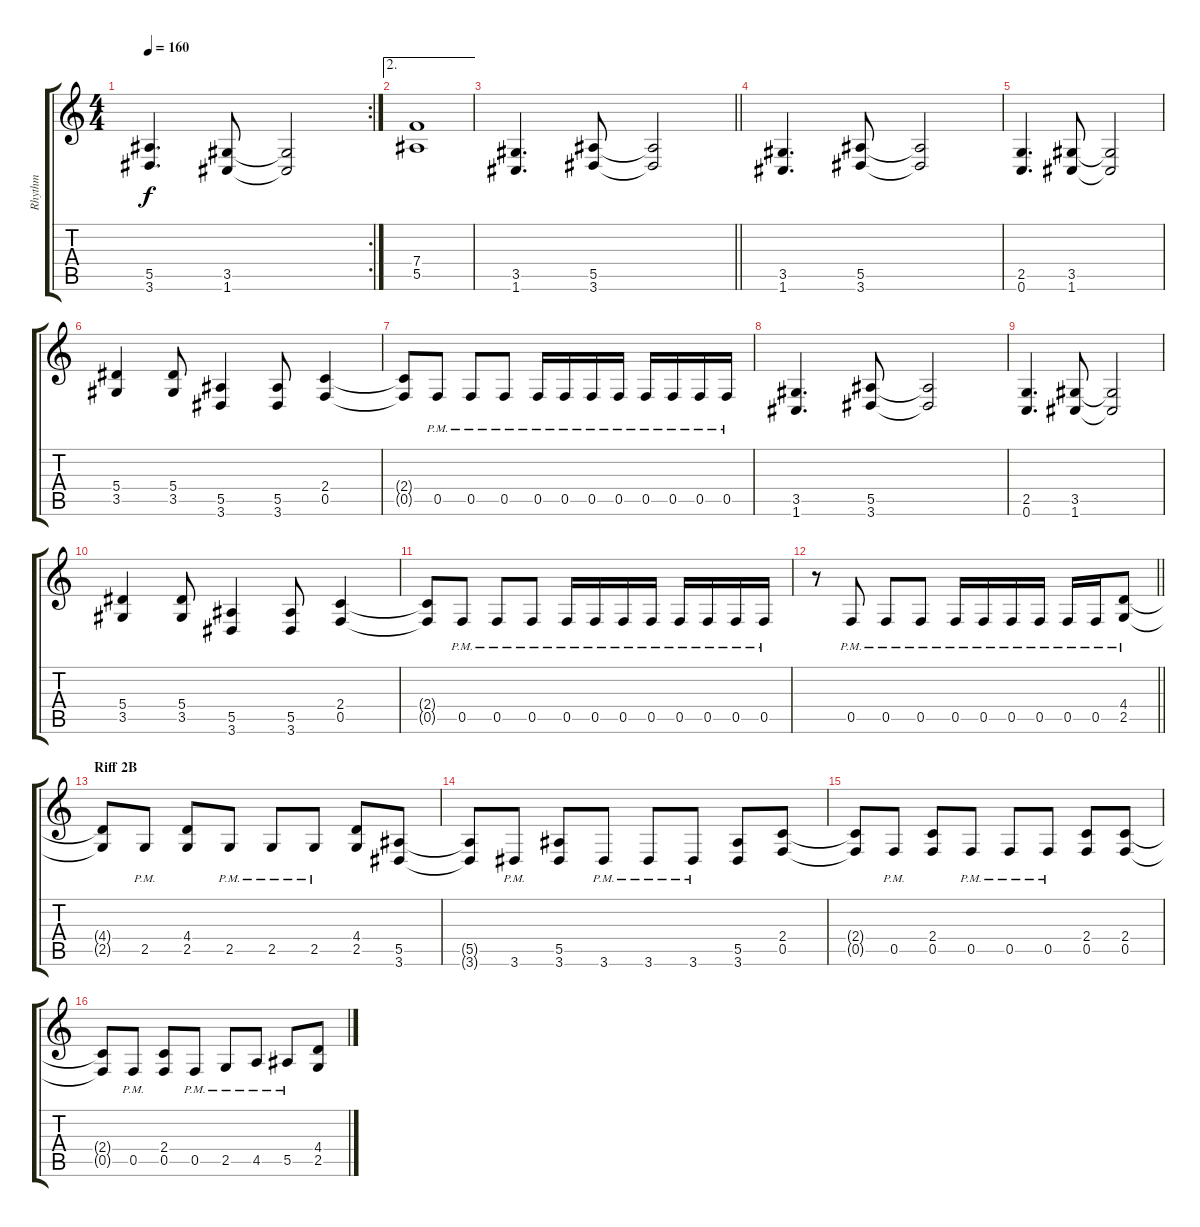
\track ("Rhythm" "Rhythm") {instrument distortionguitar}
\staff {score tabs}
\tuning (C4 G3 Eb3 Bb2 F2 C2) {hide}
\rc 2
\ts (4 4)
\tempo 160
\clef g2
\ks c
(5.5 3.6).4{d dy f} (3.5 1.6).8 (3.5{t} 1.6{t}).2 |
\ae 2
(7.4 5.5).1 |
\barLineRight lightlight
(3.5 1.6).4{d} (5.5 3.6).8 (5.5{t} 3.6{t}).2 |
(3.5 1.6).4{d} (5.5 3.6).8 (5.5{t} 3.6{t}).2 |
(2.5 0.6).4{d} (3.5 1.6).8 (3.5{t} 1.6{t}).2 |
(5.4 3.5).4 (5.4 3.5).8 (5.5 3.6).4 (5.5 3.6).8 (2.4 0.5).4 |
(2.4{t} 0.5{t}).8 0.5{pm}.8 0.5{pm}.8 0.5{pm}.8 0.5{pm}.16 0.5{pm}.16 0.5{pm}.16 0.5{pm}.16 0.5{pm}.16 0.5{pm}.16 0.5{pm}.16 0.5{pm}.16 |
(3.5 1.6).4{d} (5.5 3.6).8 (5.5{t} 3.6{t}).2 |
(2.5 0.6).4{d} (3.5 1.6).8 (3.5{t} 1.6{t}).2 |
(5.4 3.5).4 (5.4 3.5).8 (5.5 3.6).4 (5.5 3.6).8 (2.4 0.5).4 |
(2.4{t} 0.5{t}).8 0.5{pm}.8 0.5{pm}.8 0.5{pm}.8 0.5{pm}.16 0.5{pm}.16 0.5{pm}.16 0.5{pm}.16 0.5{pm}.16 0.5{pm}.16 0.5{pm}.16 0.5{pm}.16 |
\barLineRight lightlight
r.8 0.5{pm}.8 0.5{pm}.8 0.5{pm}.8 0.5{pm}.16 0.5{pm}.16 0.5{pm}.16 0.5{pm}.16 0.5{pm}.16 0.5{pm}.16 (4.4 2.5{pm}).8 |
\section ("" "Riff 2B")
(4.4{t} 2.5{t}).8 2.5{pm}.8 (4.4 2.5).8 2.5{pm}.8 2.5{pm}.8 2.5{pm}.8 (4.4 2.5).8 (5.5 3.6).8 |
(5.5{t} 3.6{t}).8 3.6{pm}.8 (5.5 3.6).8 3.6{pm}.8 3.6{pm}.8 3.6{pm}.8 (5.5 3.6).8 (2.4 0.5).8 |
(2.4{t} 0.5{t}).8 0.5{pm}.8 (2.4 0.5).8 0.5{pm}.8 0.5{pm}.8 0.5{pm}.8 (2.4 0.5).8 (2.4 0.5).8 |
(2.4{t} 0.5{t}).8 0.5{pm}.8 (2.4 0.5).8 0.5{pm}.8 2.5{pm}.8 4.5{pm}.8 5.5{pm}.8 (4.4 2.5).8
